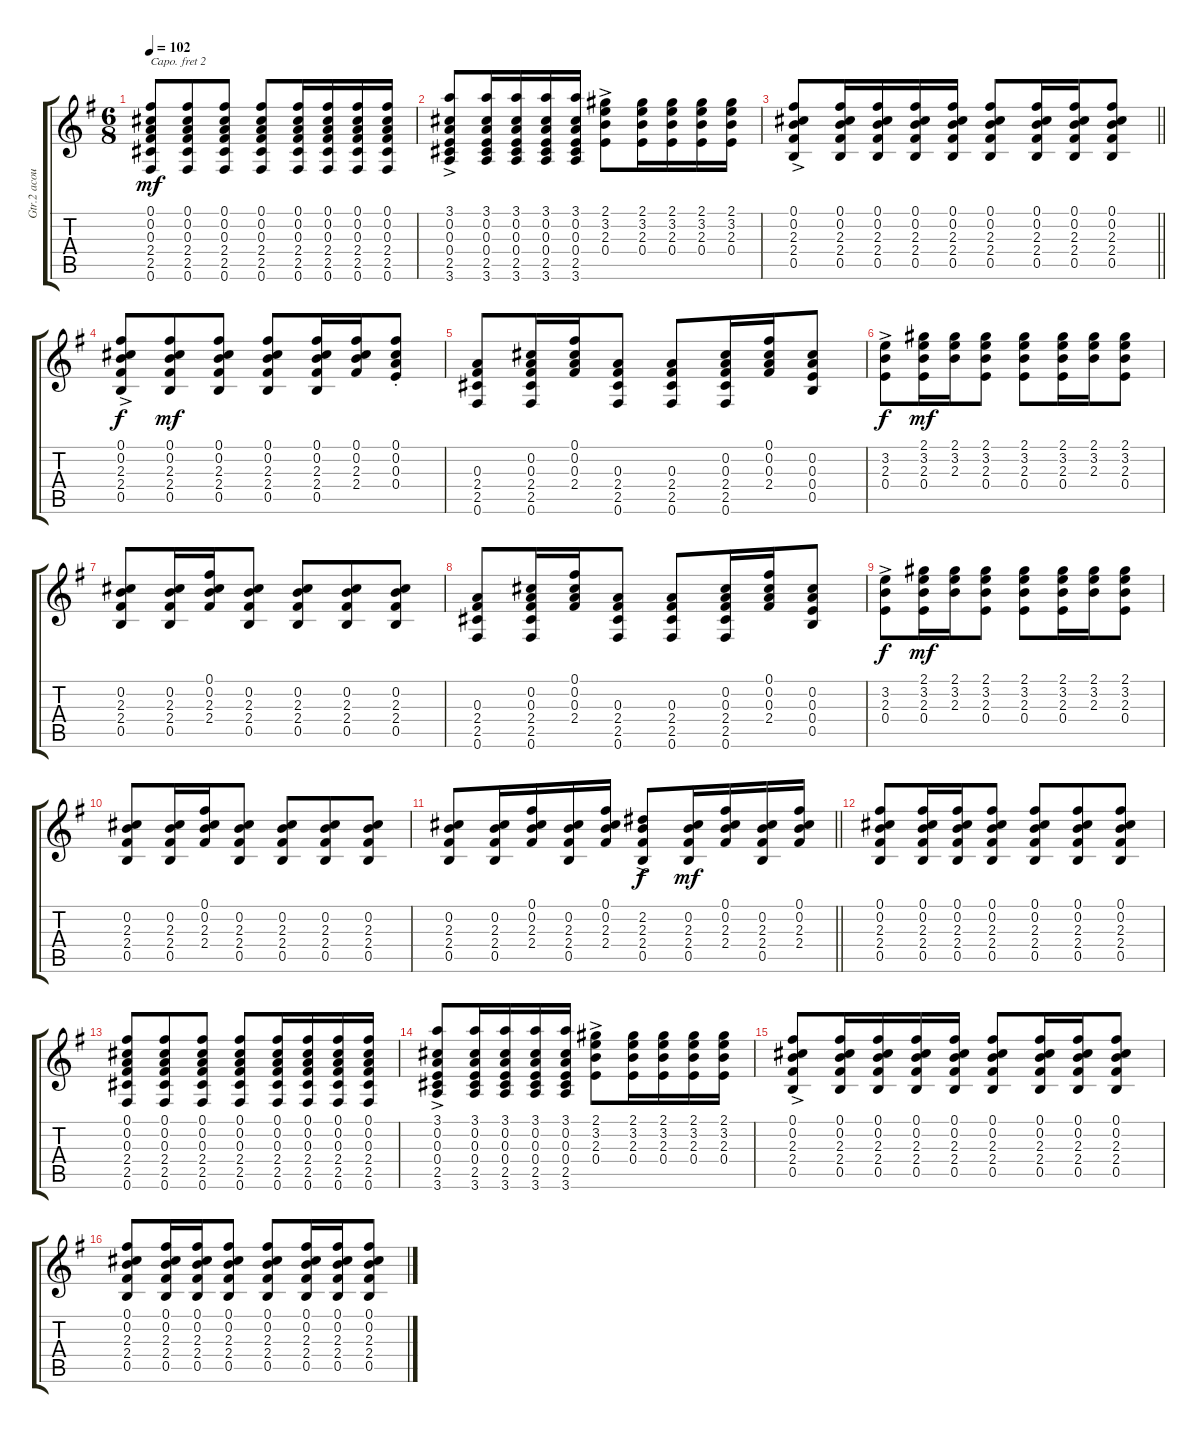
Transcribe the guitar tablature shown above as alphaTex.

\track ("Gtr.2 acoustic" "Gtr.2 acou") {instrument acousticguitarsteel}
\staff {score tabs}
\capo 2
\tuning (E4 B3 G3 D3 A2 E2) {hide}
\ts (6 8)
\tempo 102
\clef g2
\ks g
(0.1 0.2 0.3 2.4 2.5 0.6).8{dy mf} (0.1 0.2 0.3 2.4 2.5 0.6).8 (0.1 0.2 0.3 2.4 2.5 0.6).8 (0.1 0.2 0.3 2.4 2.5 0.6).8 (0.1 0.2 0.3 2.4 2.5 0.6).16 (0.1 0.2 0.3 2.4 2.5 0.6).16 (0.1 0.2 0.3 2.4 2.5 0.6).16 (0.1 0.2 0.3 2.4 2.5 0.6).16 |
(3.1{ac} 0.2{ac} 0.3{ac} 0.4{ac} 2.5{ac} 3.6{ac}).8 (3.1 0.2 0.3 0.4 2.5 3.6).16 (3.1 0.2 0.3 0.4 2.5 3.6).16 (3.1 0.2 0.3 0.4 2.5 3.6).16 (3.1 0.2 0.3 0.4 2.5 3.6).16 (2.1{ac} 3.2{ac} 2.3{ac} 0.4{ac}).8 (2.1 3.2 2.3 0.4).16 (2.1 3.2 2.3 0.4).16 (2.1 3.2 2.3 0.4).16 (2.1 3.2 2.3 0.4).16 |
\barLineRight lightlight
(0.1{ac} 0.2{ac} 2.3{ac} 2.4{ac} 0.5{ac}).8 (0.1 0.2 2.3 2.4 0.5).16 (0.1 0.2 2.3 2.4 0.5).16 (0.1 0.2 2.3 2.4 0.5).16 (0.1 0.2 2.3 2.4 0.5).16 (0.1 0.2 2.3 2.4 0.5).8 (0.1 0.2 2.3 2.4 0.5).16 (0.1 0.2 2.3 2.4 0.5).16 (0.1 0.2 2.3 2.4 0.5).8 |
(0.1{ac} 0.2{ac} 2.3{ac} 2.4{ac} 0.5{ac}).8{dy f} (0.1 0.2 2.3 2.4 0.5).8{dy mf} (0.1 0.2 2.3 2.4 0.5).8 (0.1 0.2 2.3 2.4 0.5).8 (0.1 0.2 2.3 2.4 0.5).16 (0.1 0.2 2.3 2.4).16 (0.1{st} 0.2{st} 0.3{st} 0.4{st}).8 |
(0.3 2.4 2.5 0.6).8 (0.2 0.3 2.4 2.5 0.6).16 (0.1 0.2 0.3 2.4).16 (0.3 2.4 2.5 0.6).8 (0.3 2.4 2.5 0.6).8 (0.2 0.3 2.4 2.5 0.6).16 (0.1 0.2 0.3 2.4).16 (0.2 0.3 0.4 0.5).8 |
(3.2{ac} 2.3{ac} 0.4{ac}).8{dy f} (2.1 3.2 2.3 0.4).16{dy mf} (2.1 3.2 2.3).16 (2.1 3.2 2.3 0.4).8 (2.1 3.2 2.3 0.4).8 (2.1 3.2 2.3 0.4).16 (2.1 3.2 2.3).16 (2.1 3.2 2.3 0.4).8 |
(0.2 2.3 2.4 0.5).8 (0.2 2.3 2.4 0.5).16 (0.1 0.2 2.3 2.4).16 (0.2 2.3 2.4 0.5).8 (0.2 2.3 2.4 0.5).8 (0.2 2.3 2.4 0.5).8 (0.2 2.3 2.4 0.5).8 |
(0.3 2.4 2.5 0.6).8 (0.2 0.3 2.4 2.5 0.6).16 (0.1 0.2 0.3 2.4).16 (0.3 2.4 2.5 0.6).8 (0.3 2.4 2.5 0.6).8 (0.2 0.3 2.4 2.5 0.6).16 (0.1 0.2 0.3 2.4).16 (0.2 0.3 0.4 0.5).8 |
(3.2{ac} 2.3{ac} 0.4{ac}).8{dy f} (2.1 3.2 2.3 0.4).16{dy mf} (2.1 3.2 2.3).16 (2.1 3.2 2.3 0.4).8 (2.1 3.2 2.3 0.4).8 (2.1 3.2 2.3 0.4).16 (2.1 3.2 2.3).16 (2.1 3.2 2.3 0.4).8 |
(0.2 2.3 2.4 0.5).8 (0.2 2.3 2.4 0.5).16 (0.1 0.2 2.3 2.4).16 (0.2 2.3 2.4 0.5).8 (0.2 2.3 2.4 0.5).8 (0.2 2.3 2.4 0.5).8 (0.2 2.3 2.4 0.5).8 |
\barLineRight lightlight
(0.2 2.3 2.4 0.5).8 (0.2 2.3 2.4 0.5).16 (0.1 0.2 2.3 2.4).16 (0.2 2.3 2.4 0.5).16 (0.1 0.2 2.3 2.4).16 (2.2{ac} 2.3{ac} 2.4{ac} 0.5{ac}).8{dy f} (0.2 2.3 2.4 0.5).16{dy mf} (0.1 0.2 2.3 2.4).16 (0.2 2.3 2.4 0.5).16 (0.1 0.2 2.3 2.4).16 |
(0.1 0.2 2.3 2.4 0.5).8 (0.1 0.2 2.3 2.4 0.5).16 (0.1 0.2 2.3 2.4 0.5).16 (0.1 0.2 2.3 2.4 0.5).8 (0.1 0.2 2.3 2.4 0.5).8 (0.1 0.2 2.3 2.4 0.5).8 (0.1 0.2 2.3 2.4 0.5).8 |
(0.1 0.2 0.3 2.4 2.5 0.6).8 (0.1 0.2 0.3 2.4 2.5 0.6).8 (0.1 0.2 0.3 2.4 2.5 0.6).8 (0.1 0.2 0.3 2.4 2.5 0.6).8 (0.1 0.2 0.3 2.4 2.5 0.6).16 (0.1 0.2 0.3 2.4 2.5 0.6).16 (0.1 0.2 0.3 2.4 2.5 0.6).16 (0.1 0.2 0.3 2.4 2.5 0.6).16 |
(3.1{ac} 0.2{ac} 0.3{ac} 0.4{ac} 2.5{ac} 3.6{ac}).8 (3.1 0.2 0.3 0.4 2.5 3.6).16 (3.1 0.2 0.3 0.4 2.5 3.6).16 (3.1 0.2 0.3 0.4 2.5 3.6).16 (3.1 0.2 0.3 0.4 2.5 3.6).16 (2.1{ac} 3.2{ac} 2.3{ac} 0.4{ac}).8 (2.1 3.2 2.3 0.4).16 (2.1 3.2 2.3 0.4).16 (2.1 3.2 2.3 0.4).16 (2.1 3.2 2.3 0.4).16 |
(0.1{ac} 0.2{ac} 2.3{ac} 2.4{ac} 0.5{ac}).8 (0.1 0.2 2.3 2.4 0.5).16 (0.1 0.2 2.3 2.4 0.5).16 (0.1 0.2 2.3 2.4 0.5).16 (0.1 0.2 2.3 2.4 0.5).16 (0.1 0.2 2.3 2.4 0.5).8 (0.1 0.2 2.3 2.4 0.5).16 (0.1 0.2 2.3 2.4 0.5).16 (0.1 0.2 2.3 2.4 0.5).8 |
(0.1 0.2 2.3 2.4 0.5).8 (0.1 0.2 2.3 2.4 0.5).16 (0.1 0.2 2.3 2.4 0.5).16 (0.1 0.2 2.3 2.4 0.5).8 (0.1 0.2 2.3 2.4 0.5).8 (0.1 0.2 2.3 2.4 0.5).16 (0.1 0.2 2.3 2.4 0.5).16 (0.1 0.2 2.3 2.4 0.5).8
